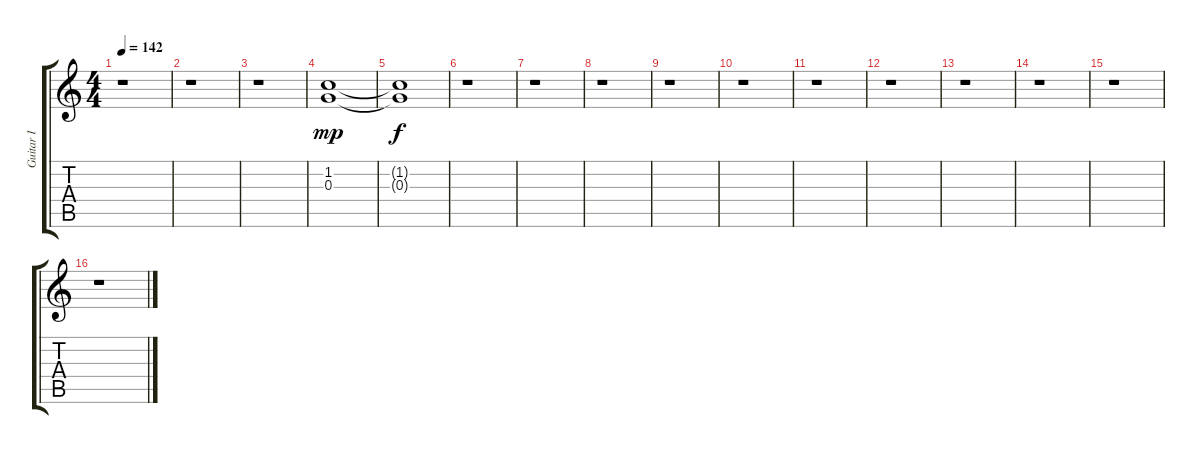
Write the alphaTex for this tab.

\track ("Guitar I" "Guitar I") {instrument distortionguitar}
\staff {score tabs}
\tuning (E4 B3 G3 D3 A2 E2) {hide}
\ts (4 4)
\tempo 142
\clef g2
\ks c
r.1{dy f} |
r.1 |
r.1 |
(1.2 0.3).1{dy mp} |
(1.2{t} 0.3{t}).1{dy f} |
r.1 |
r.1 |
r.1 |
r.1 |
r.1 |
r.1 |
r.1 |
r.1 |
r.1 |
r.1 |
r.1
